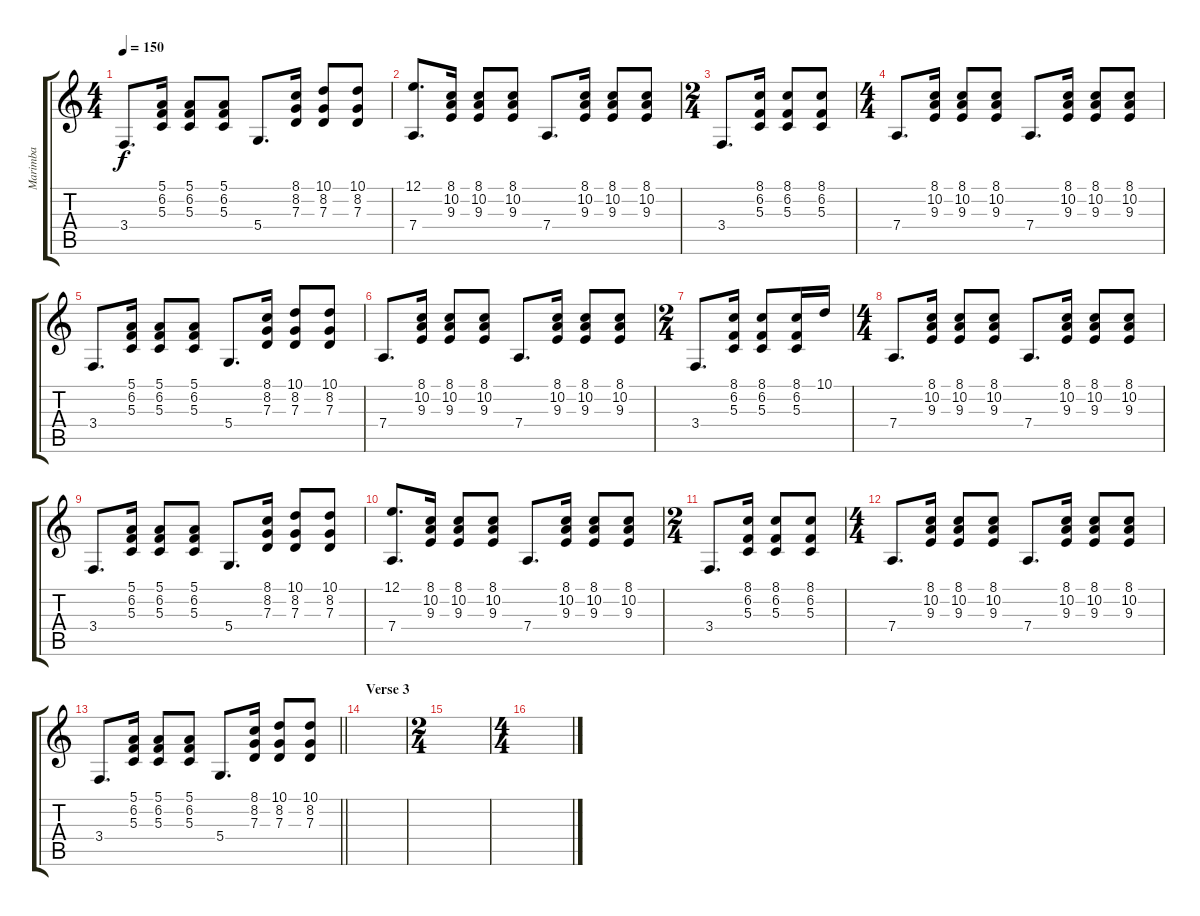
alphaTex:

\track ("Marimba" "Marimba") {instrument marimba}
\staff {score tabs}
\tuning (E4 B3 G3 D3 A2 E2) {hide}
\ts (4 4)
\tempo 150
\clef g2
\ks c
3.4.8{d dy f} (5.1 6.2 5.3).16 (5.1 6.2 5.3).8 (5.1 6.2 5.3).8 5.4.8{d} (8.1 8.2 7.3).16 (10.1 8.2 7.3).8 (10.1 8.2 7.3).8 |
(12.1 7.4).8{d} (8.1 10.2 9.3).16 (8.1 10.2 9.3).8 (8.1 10.2 9.3).8 7.4.8{d} (8.1 10.2 9.3).16 (8.1 10.2 9.3).8 (8.1 10.2 9.3).8 |
\ts (2 4)
3.4.8{d} (8.1 6.2 5.3).16 (8.1 6.2 5.3).8 (8.1 6.2 5.3).8 |
\ts (4 4)
7.4.8{d} (8.1 10.2 9.3).16 (8.1 10.2 9.3).8 (8.1 10.2 9.3).8 7.4.8{d} (8.1 10.2 9.3).16 (8.1 10.2 9.3).8 (8.1 10.2 9.3).8 |
3.4.8{d} (5.1 6.2 5.3).16 (5.1 6.2 5.3).8 (5.1 6.2 5.3).8 5.4.8{d} (8.1 8.2 7.3).16 (10.1 8.2 7.3).8 (10.1 8.2 7.3).8 |
7.4.8{d} (8.1 10.2 9.3).16 (8.1 10.2 9.3).8 (8.1 10.2 9.3).8 7.4.8{d} (8.1 10.2 9.3).16 (8.1 10.2 9.3).8 (8.1 10.2 9.3).8 |
\ts (2 4)
3.4.8{d} (8.1 6.2 5.3).16 (8.1 6.2 5.3).8 (8.1 6.2 5.3).16 10.1.16 |
\ts (4 4)
7.4.8{d} (8.1 10.2 9.3).16 (8.1 10.2 9.3).8 (8.1 10.2 9.3).8 7.4.8{d} (8.1 10.2 9.3).16 (8.1 10.2 9.3).8 (8.1 10.2 9.3).8 |
3.4.8{d} (5.1 6.2 5.3).16 (5.1 6.2 5.3).8 (5.1 6.2 5.3).8 5.4.8{d} (8.1 8.2 7.3).16 (10.1 8.2 7.3).8 (10.1 8.2 7.3).8 |
(12.1 7.4).8{d} (8.1 10.2 9.3).16 (8.1 10.2 9.3).8 (8.1 10.2 9.3).8 7.4.8{d} (8.1 10.2 9.3).16 (8.1 10.2 9.3).8 (8.1 10.2 9.3).8 |
\ts (2 4)
3.4.8{d} (8.1 6.2 5.3).16 (8.1 6.2 5.3).8 (8.1 6.2 5.3).8 |
\ts (4 4)
7.4.8{d} (8.1 10.2 9.3).16 (8.1 10.2 9.3).8 (8.1 10.2 9.3).8 7.4.8{d} (8.1 10.2 9.3).16 (8.1 10.2 9.3).8 (8.1 10.2 9.3).8 |
\barLineRight lightlight
3.4.8{d} (5.1 6.2 5.3).16 (5.1 6.2 5.3).8 (5.1 6.2 5.3).8 5.4.8{d} (8.1 8.2 7.3).16 (10.1 8.2 7.3).8 (10.1 8.2 7.3).8 |
\section ("" "Verse 3")
|
\ts (2 4)
|
\ts (4 4)
